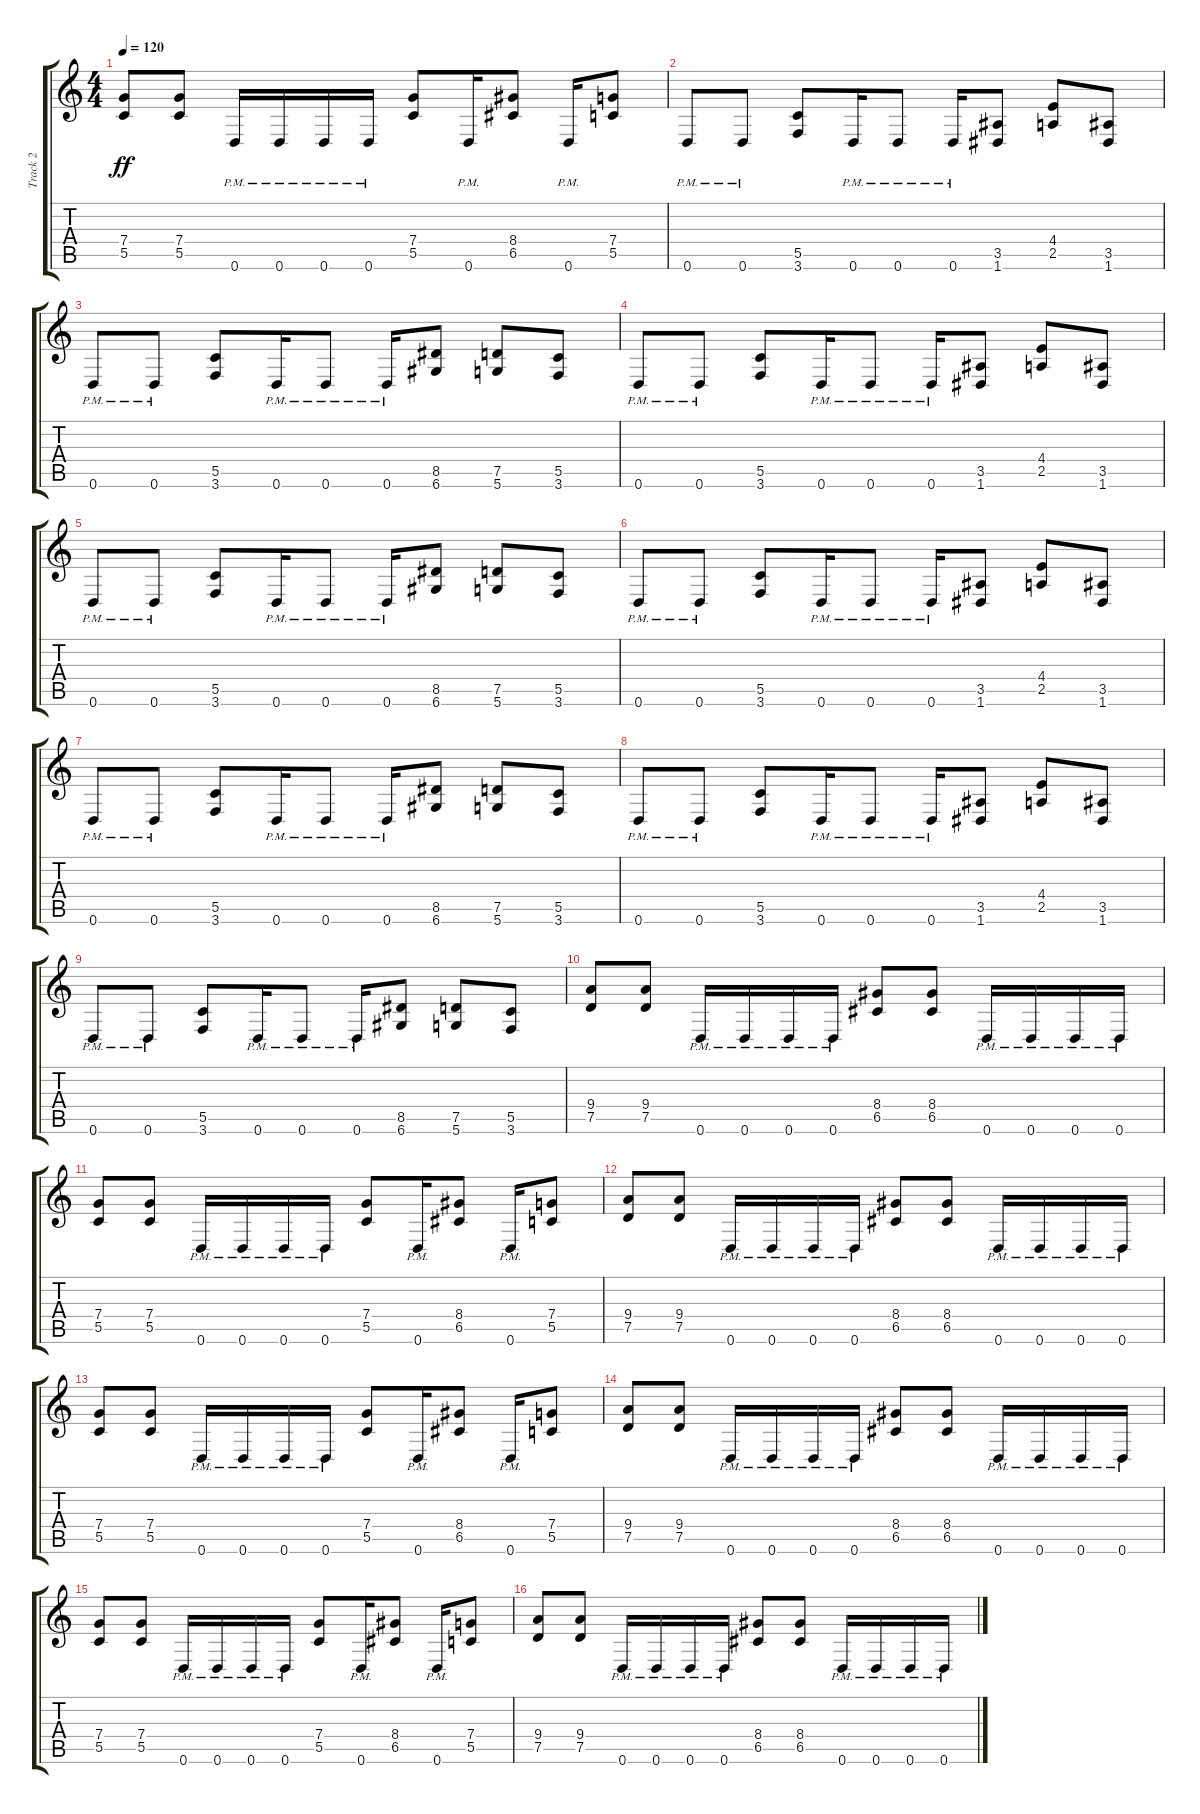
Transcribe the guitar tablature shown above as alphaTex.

\track ("Track 2" "Track 2") {instrument distortionguitar}
\staff {score tabs}
\tuning (D4 A3 F3 C3 G2 D2) {hide}
\ts (4 4)
\tempo 120
\clef g2
\ks c
(7.4 5.5).8{dy ff} (7.4 5.5).8 0.6{pm}.16 0.6{pm}.16 0.6{pm}.16 0.6{pm}.16 (7.4 5.5).8 0.6{pm}.16 (8.4 6.5).8 0.6{pm}.16 (7.4 5.5).8 |
0.6{pm}.8 0.6{pm}.8 (5.5 3.6).8 0.6{pm}.16 0.6{pm}.8 0.6{pm}.16 (3.5 1.6).8 (4.4 2.5).8 (3.5 1.6).8 |
0.6{pm}.8 0.6{pm}.8 (5.5 3.6).8 0.6{pm}.16 0.6{pm}.8 0.6{pm}.16 (8.5 6.6).8 (7.5 5.6).8 (5.5 3.6).8 |
0.6{pm}.8 0.6{pm}.8 (5.5 3.6).8 0.6{pm}.16 0.6{pm}.8 0.6{pm}.16 (3.5 1.6).8 (4.4 2.5).8 (3.5 1.6).8 |
0.6{pm}.8 0.6{pm}.8 (5.5 3.6).8 0.6{pm}.16 0.6{pm}.8 0.6{pm}.16 (8.5 6.6).8 (7.5 5.6).8 (5.5 3.6).8 |
0.6{pm}.8 0.6{pm}.8 (5.5 3.6).8 0.6{pm}.16 0.6{pm}.8 0.6{pm}.16 (3.5 1.6).8 (4.4 2.5).8 (3.5 1.6).8 |
0.6{pm}.8 0.6{pm}.8 (5.5 3.6).8 0.6{pm}.16 0.6{pm}.8 0.6{pm}.16 (8.5 6.6).8 (7.5 5.6).8 (5.5 3.6).8 |
0.6{pm}.8 0.6{pm}.8 (5.5 3.6).8 0.6{pm}.16 0.6{pm}.8 0.6{pm}.16 (3.5 1.6).8 (4.4 2.5).8 (3.5 1.6).8 |
0.6{pm}.8 0.6{pm}.8 (5.5 3.6).8 0.6{pm}.16 0.6{pm}.8 0.6{pm}.16 (8.5 6.6).8 (7.5 5.6).8 (5.5 3.6).8 |
(9.4 7.5).8 (9.4 7.5).8 0.6{pm}.16 0.6{pm}.16 0.6{pm}.16 0.6{pm}.16 (8.4 6.5).8 (8.4 6.5).8 0.6{pm}.16 0.6{pm}.16 0.6{pm}.16 0.6{pm}.16 |
(7.4 5.5).8 (7.4 5.5).8 0.6{pm}.16 0.6{pm}.16 0.6{pm}.16 0.6{pm}.16 (7.4 5.5).8 0.6{pm}.16 (8.4 6.5).8 0.6{pm}.16 (7.4 5.5).8 |
(9.4 7.5).8 (9.4 7.5).8 0.6{pm}.16 0.6{pm}.16 0.6{pm}.16 0.6{pm}.16 (8.4 6.5).8 (8.4 6.5).8 0.6{pm}.16 0.6{pm}.16 0.6{pm}.16 0.6{pm}.16 |
(7.4 5.5).8 (7.4 5.5).8 0.6{pm}.16 0.6{pm}.16 0.6{pm}.16 0.6{pm}.16 (7.4 5.5).8 0.6{pm}.16 (8.4 6.5).8 0.6{pm}.16 (7.4 5.5).8 |
(9.4 7.5).8 (9.4 7.5).8 0.6{pm}.16 0.6{pm}.16 0.6{pm}.16 0.6{pm}.16 (8.4 6.5).8 (8.4 6.5).8 0.6{pm}.16 0.6{pm}.16 0.6{pm}.16 0.6{pm}.16 |
(7.4 5.5).8 (7.4 5.5).8 0.6{pm}.16 0.6{pm}.16 0.6{pm}.16 0.6{pm}.16 (7.4 5.5).8 0.6{pm}.16 (8.4 6.5).8 0.6{pm}.16 (7.4 5.5).8 |
(9.4 7.5).8 (9.4 7.5).8 0.6{pm}.16 0.6{pm}.16 0.6{pm}.16 0.6{pm}.16 (8.4 6.5).8 (8.4 6.5).8 0.6{pm}.16 0.6{pm}.16 0.6{pm}.16 0.6{pm}.16
